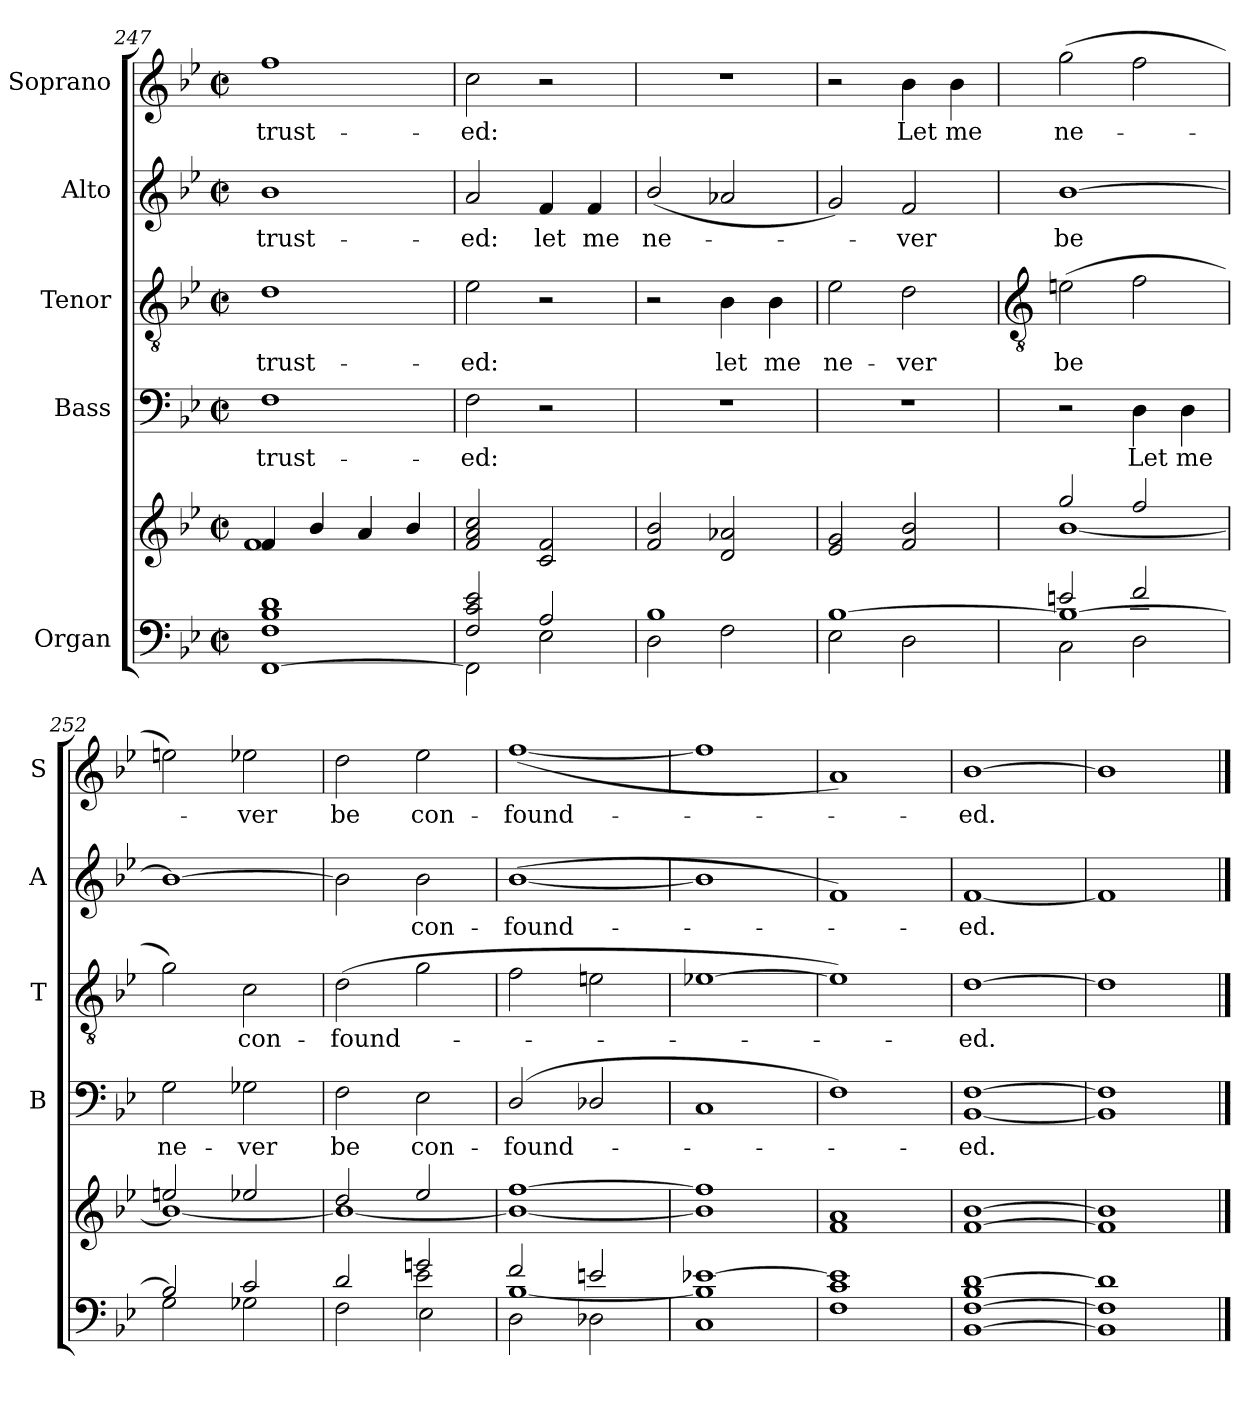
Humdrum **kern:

**kern	**kern	**kern	**text	**kern	**text	**kern	**text	**kern	**text
*part5	*part5	*part4	*part4	*part3	*part3	*part2	*part2	*part1	*part1
*staff6	*staff5	*staff4	*staff4	*staff3	*staff3	*staff2	*staff2	*staff1	*staff1
*I"Organ	*	*I"Bass	*	*I"Tenor	*	*I"Alto	*	*I"Soprano	*
*	*	*I'B	*	*I'T	*	*I'A	*	*I'S	*
*clefF4	*clefG2	*clefF4	*	*clefGv2	*	*clefG2	*	*clefG2	*
*k[b-e-]	*k[b-e-]	*k[b-e-]	*	*k[b-e-]	*	*k[b-e-]	*	*k[b-e-]	*
*B-:	*B-:	*B-:	*	*B-:	*	*B-:	*	*B-:	*
*M2/2	*M2/2	*M2/2	*	*M2/2	*	*M2/2	*	*M2/2	*
*met(c|)	*met(c|)	*met(c|)	*	*met(c|)	*	*met(c|)	*	*met(c|)	*
=247	=247	=247	=247	=247	=247	=247	=247	=247	=247
*^	*^	*	*	*	*	*	*	*	*
*	*^	*	*	*	*	*	*	*	*	*	*
!	!	!	!	!	!	!LO:LY:b	!	!LO:LY:b	!	!LO:LY:b	!	!LO:LY:b
1F/ 1B-/ 1d/	1ryy	[1FF\	4f/	1f\	1F	trust-	1d	trust-	1b-	trust-	1ff	trust-
.	.	.	4b-/	.	.	.	.	.	.	.	.	.
.	.	.	4a/	.	.	.	.	.	.	.	.	.
.	.	.	4b-/	.	.	.	.	.	.	.	.	.
=248	=248	=248	=248	=248	=248	=248	=248	=248	=248	=248	=248	=248
!	!	!	!	!	!	!LO:LY:b	!	!LO:LY:b	!	!LO:LY:b	!	!LO:LY:b
2F/ 2c/ 2e-/	1ryy	2FF\]	2f/ 2a/ 2cc/	1ryy	2F	-ed:	2e-	-ed:	2a	-ed:	2cc	-ed:
!	!	!	!	!	!	!	!	!	!	!LO:LY:b	!	!
2A/	.	2E-\	2c/ 2f/	.	2r	.	2r	.	4f	let	2r	.
!	!	!	!	!	!	!	!	!	!	!LO:LY:b	!	!
.	.	.	.	.	.	.	.	.	4f	me	.	.
=249	=249	=249	=249	=249	=249	=249	=249	=249	=249	=249	=249	=249
!	!	!	!	!	!	!	!	!	!	!LO:LY:b	!	!
1B-/	1ryy	2D\	2f/ 2b-/	1ryy	1r	.	2r	.	(<2b-/	ne-	1r	.
!	!	!	!	!	!	!	!	!LO:LY:b	!	!	!	!
.	.	2F\	2d/ 2a-X/	.	.	.	4B-	let	2a-X	.	.	.
!	!	!	!	!	!	!	!	!LO:LY:b	!	!	!	!
.	.	.	.	.	.	.	4B-	me	.	.	.	.
=250	=250	=250	=250	=250	=250	=250	=250	=250	=250	=250	=250	=250
!	!	!	!	!	!	!	!	!LO:LY:b	!	!	!	!
[1B-/	1ryy	2E-\	2e-/ 2g/	1ryy	1r	.	2e-	ne-	2g)	.	2r	.
!	!	!	!	!	!	!	!	!LO:LY:b	!	!LO:LY:b	!	!LO:LY:b
.	.	2D\	2f/ 2b-/	.	.	.	2d	-ver	2f	ver	4b-	Let
!	!	!	!	!	!	!	!	!	!	!	!	!LO:LY:b
.	.	.	.	.	.	.	.	.	.	.	4b-	me
!!LO:LB:g=z
=251	=251	=251	=251	=251	=251	=251	=251	=251	=251	=251	=251	=251
*	*	*	*	*	*	*	*clefGv2	*	*	*	*	*
!	!	!	!	!	!	!	!	!LO:LY:b	!	!LO:LY:b	!	!LO:LY:b
1B-/_	2en/	2C\	2gg/	[1b-\	2r	.	(>2en	be	[1b-	be	(>2gg	ne-
!	!	!	!	!	!	!LO:LY:b	!	!	!	!	!	!
.	2f/	2D\	2ff/	.	4D	Let	2f	.	.	.	2ff	.
!	!	!	!	!	!	!LO:LY:b	!	!	!	!	!	!
.	.	.	.	.	4D	me	.	.	.	.	.	.
=252	=252	=252	=252	=252	=252	=252	=252	=252	=252	=252	=252	=252
!	!	!	!	!	!	!LO:LY:b	!	!	!	!	!	!
2B-/]	1ryy	2G\	2een/	1b-\_	2G	ne-	2g)	.	1b-_	.	2een)	.
!	!	!	!	!	!	!LO:LY:b	!	!LO:LY:b	!	!	!	!LO:LY:b
2c/	.	2G-X\	2ee-X/	.	2G-X	-ver	2c	con-	.	.	2ee-X	ver
=253	=253	=253	=253	=253	=253	=253	=253	=253	=253	=253	=253	=253
!	!	!	!	!	!	!LO:LY:b	!	!LO:LY:b	!	!	!	!LO:LY:b
2d/	2ryy	2F\	2dd/	1b-\_	2F	be	(>2d	-found-	2b-]	.	2dd	be
!	!	!	!	!	!	!LO:LY:b	!	!	!	!LO:LY:b	!	!LO:LY:b
2gn/	2e-\	2E-\	2ee-/	.	2E-	con-	2g	.	2b-	con-	2ee-	con-
=254	=254	=254	=254	=254	=254	=254	=254	=254	=254	=254	=254	=254
!	!	!	!	!	!	!LO:LY:b	!	!	!	!LO:LY:b	!	!LO:LY:b
2f/	[1B-\	2D\	[1ff/	1b-\_	(<2D/	-found-	2f	.	(<[1b-/	-found-	(<[1ff/	-found-
2en/	.	2D-X\	.	.	2D-X/	.	2en	.	.	.	.	.
=255	=255	=255	=255	=255	=255	=255	=255	=255	=255	=255	=255	=255
[1e-X/	1B-\]	1C\	1ff/]	1b-\]	1C	.	[1e-X	.	1b-]	.	1ff/]	.
=256	=256	=256	=256	=256	=256	=256	=256	=256	=256	=256	=256	=256
1e-/]	1c\	1F\	1f/ 1a/	1ryy	1F)	.	1e-])	.	1f)	.	1a)	.
=257	=257	=257	=257	=257	=257	=257	=257	=257	=257	=257	=257	=257
!	!	!	!	!	!	!LO:LY:b	!	!LO:LY:b	!	!LO:LY:b	!	!LO:LY:b
[1d/	1B-\	[1BB-\ [1F\	[1f/ [1b-/	1ryy	[1BB- [1F	ed.	[1d	ed.	[1f	ed.	[1b-	ed.
=258	=258	=258	=258	=258	=258	=258	=258	=258	=258	=258	=258	=258
1d/]	1ryy	1BB-\] 1F\]	1f/] 1b-/]	1ryy	1BB-] 1F]	.	1d]	.	1f]	.	1b-]	.
*v	*v	*v	*	*	*	*	*	*	*	*	*	*
*	*v	*v	*	*	*	*	*	*	*	*
==	==	==	==	==	==	==	==	==	==
*-	*-	*-	*-	*-	*-	*-	*-	*-	*-
